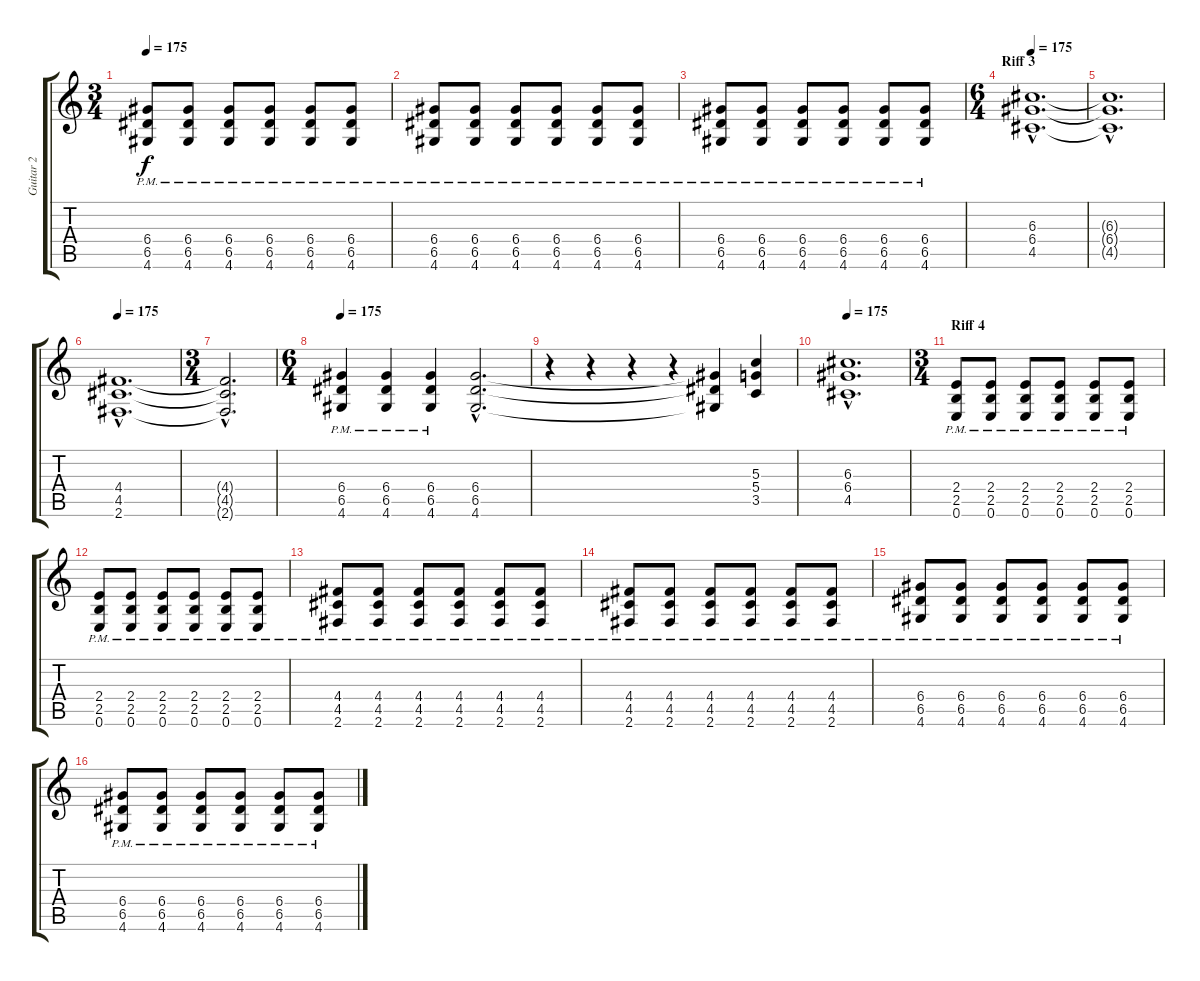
\track ("Guitar 2" "Guitar 2") {instrument overdrivenguitar}
\staff {score tabs}
\tuning (E4 B3 G3 D3 A2 E2) {hide}
\ts (3 4)
\tempo 175
\clef g2
\ks c
(6.4{pm} 6.5{pm} 4.6).8{dy f} (6.4{pm} 6.5{pm} 4.6).8 (6.4{pm} 6.5{pm} 4.6).8 (6.4{pm} 6.5{pm} 4.6).8 (6.4{pm} 6.5{pm} 4.6).8 (6.4{pm} 6.5{pm} 4.6).8 |
(6.4{pm} 6.5{pm} 4.6).8 (6.4{pm} 6.5{pm} 4.6).8 (6.4{pm} 6.5{pm} 4.6).8 (6.4{pm} 6.5{pm} 4.6).8 (6.4{pm} 6.5{pm} 4.6).8 (6.4{pm} 6.5{pm} 4.6).8 |
(6.4{pm} 6.5{pm} 4.6).8 (6.4{pm} 6.5{pm} 4.6).8 (6.4{pm} 6.5{pm} 4.6).8 (6.4{pm} 6.5{pm} 4.6).8 (6.4{pm} 6.5{pm} 4.6).8 (6.4{pm} 6.5{pm} 4.6).8 |
\ts (6 4)
\section ("" "Riff 3")
\tempo 175
(6.3{hac} 6.4{hac} 4.5{hac}).1{d} |
(6.3{hac t} 6.4{hac t} 4.5{hac t}).1{d} |
\tempo 175
(4.4{hac} 4.5{hac} 2.6{hac}).1{d} |
\ts (3 4)
(4.4{hac t} 4.5{hac t} 2.6{hac t}).2{d} |
\ts (6 4)
\tempo 175
(6.4{pm} 6.5{pm} 4.6).4 (6.4{pm} 6.5{pm} 4.6).4 (6.4{pm} 6.5{pm} 4.6).4 (6.4{hac} 6.5{hac} 4.6{hac}).2{d} |
r.4 r.4 r.4 r.4 (6.4{t} 6.5{t} 4.6{t}).4 (5.3 5.4 3.5).4 |
\tempo 175
(6.3{hac} 6.4{hac} 4.5{hac}).1{d} |
\ts (3 4)
\section ("" "Riff 4")
(2.4{pm} 2.5{pm} 0.6).8 (2.4{pm} 2.5{pm} 0.6).8 (2.4{pm} 2.5{pm} 0.6).8 (2.4{pm} 2.5{pm} 0.6).8 (2.4{pm} 2.5{pm} 0.6).8 (2.4{pm} 2.5{pm} 0.6).8 |
(2.4{pm} 2.5{pm} 0.6).8 (2.4{pm} 2.5{pm} 0.6).8 (2.4{pm} 2.5{pm} 0.6).8 (2.4{pm} 2.5{pm} 0.6).8 (2.4{pm} 2.5{pm} 0.6).8 (2.4{pm} 2.5{pm} 0.6).8 |
(4.4{pm} 4.5{pm} 2.6).8 (4.4{pm} 4.5{pm} 2.6).8 (4.4{pm} 4.5{pm} 2.6).8 (4.4{pm} 4.5{pm} 2.6).8 (4.4{pm} 4.5{pm} 2.6).8 (4.4{pm} 4.5{pm} 2.6).8 |
(4.4{pm} 4.5{pm} 2.6).8 (4.4{pm} 4.5{pm} 2.6).8 (4.4{pm} 4.5{pm} 2.6).8 (4.4{pm} 4.5{pm} 2.6).8 (4.4{pm} 4.5{pm} 2.6).8 (4.4{pm} 4.5{pm} 2.6).8 |
(6.4{pm} 6.5{pm} 4.6).8 (6.4{pm} 6.5{pm} 4.6).8 (6.4{pm} 6.5{pm} 4.6).8 (6.4{pm} 6.5{pm} 4.6).8 (6.4{pm} 6.5{pm} 4.6).8 (6.4{pm} 6.5{pm} 4.6).8 |
(6.4{pm} 6.5{pm} 4.6).8 (6.4{pm} 6.5{pm} 4.6).8 (6.4{pm} 6.5{pm} 4.6).8 (6.4{pm} 6.5{pm} 4.6).8 (6.4{pm} 6.5{pm} 4.6).8 (6.4{pm} 6.5{pm} 4.6).8
